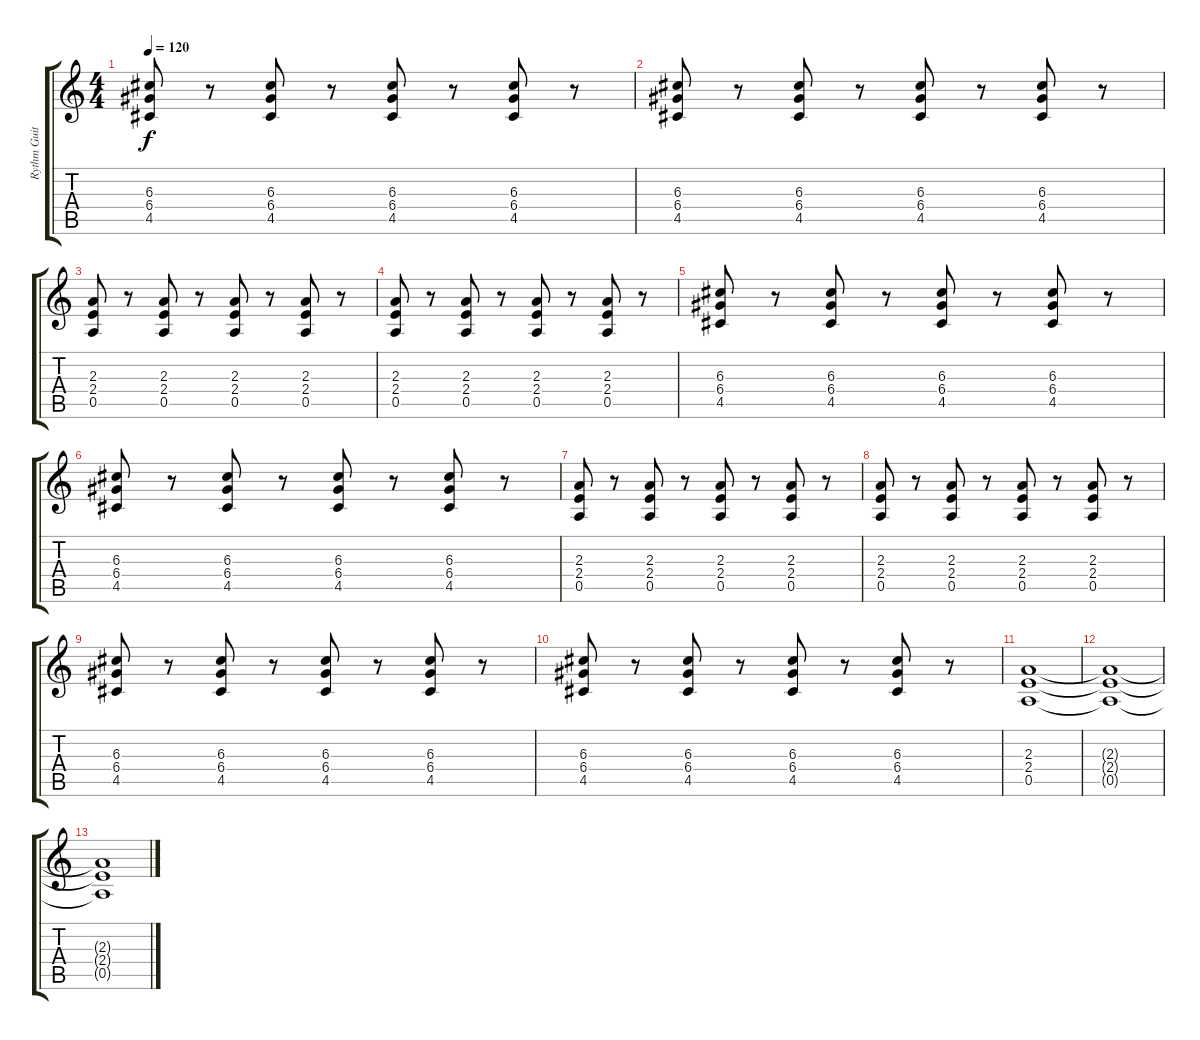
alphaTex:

\track ("Rythm Guitar" "Rythm Guit") {instrument overdrivenguitar}
\staff {score tabs}
\tuning (E4 B3 G3 D3 A2 D2) {hide}
\ts (4 4)
\tempo 120
\clef g2
\ks c
(6.3 6.4 4.5).8{dy f} r.8 (6.3 6.4 4.5).8 r.8 (6.3 6.4 4.5).8 r.8 (6.3 6.4 4.5).8 r.8 |
(6.3 6.4 4.5).8 r.8 (6.3 6.4 4.5).8 r.8 (6.3 6.4 4.5).8 r.8 (6.3 6.4 4.5).8 r.8 |
(2.3 2.4 0.5).8 r.8 (2.3 2.4 0.5).8 r.8 (2.3 2.4 0.5).8 r.8 (2.3 2.4 0.5).8 r.8 |
(2.3 2.4 0.5).8 r.8 (2.3 2.4 0.5).8 r.8 (2.3 2.4 0.5).8 r.8 (2.3 2.4 0.5).8 r.8 |
(6.3 6.4 4.5).8 r.8 (6.3 6.4 4.5).8 r.8 (6.3 6.4 4.5).8 r.8 (6.3 6.4 4.5).8 r.8 |
(6.3 6.4 4.5).8 r.8 (6.3 6.4 4.5).8 r.8 (6.3 6.4 4.5).8 r.8 (6.3 6.4 4.5).8 r.8 |
(2.3 2.4 0.5).8 r.8 (2.3 2.4 0.5).8 r.8 (2.3 2.4 0.5).8 r.8 (2.3 2.4 0.5).8 r.8 |
(2.3 2.4 0.5).8 r.8 (2.3 2.4 0.5).8 r.8 (2.3 2.4 0.5).8 r.8 (2.3 2.4 0.5).8 r.8 |
(6.3 6.4 4.5).8 r.8 (6.3 6.4 4.5).8 r.8 (6.3 6.4 4.5).8 r.8 (6.3 6.4 4.5).8 r.8 |
(6.3 6.4 4.5).8 r.8 (6.3 6.4 4.5).8 r.8 (6.3 6.4 4.5).8 r.8 (6.3 6.4 4.5).8 r.8 |
(2.3 2.4 0.5).1 |
(2.3{t} 2.4{t} 0.5{t}).1 |
(2.3{t} 2.4{t} 0.5{t}).1
